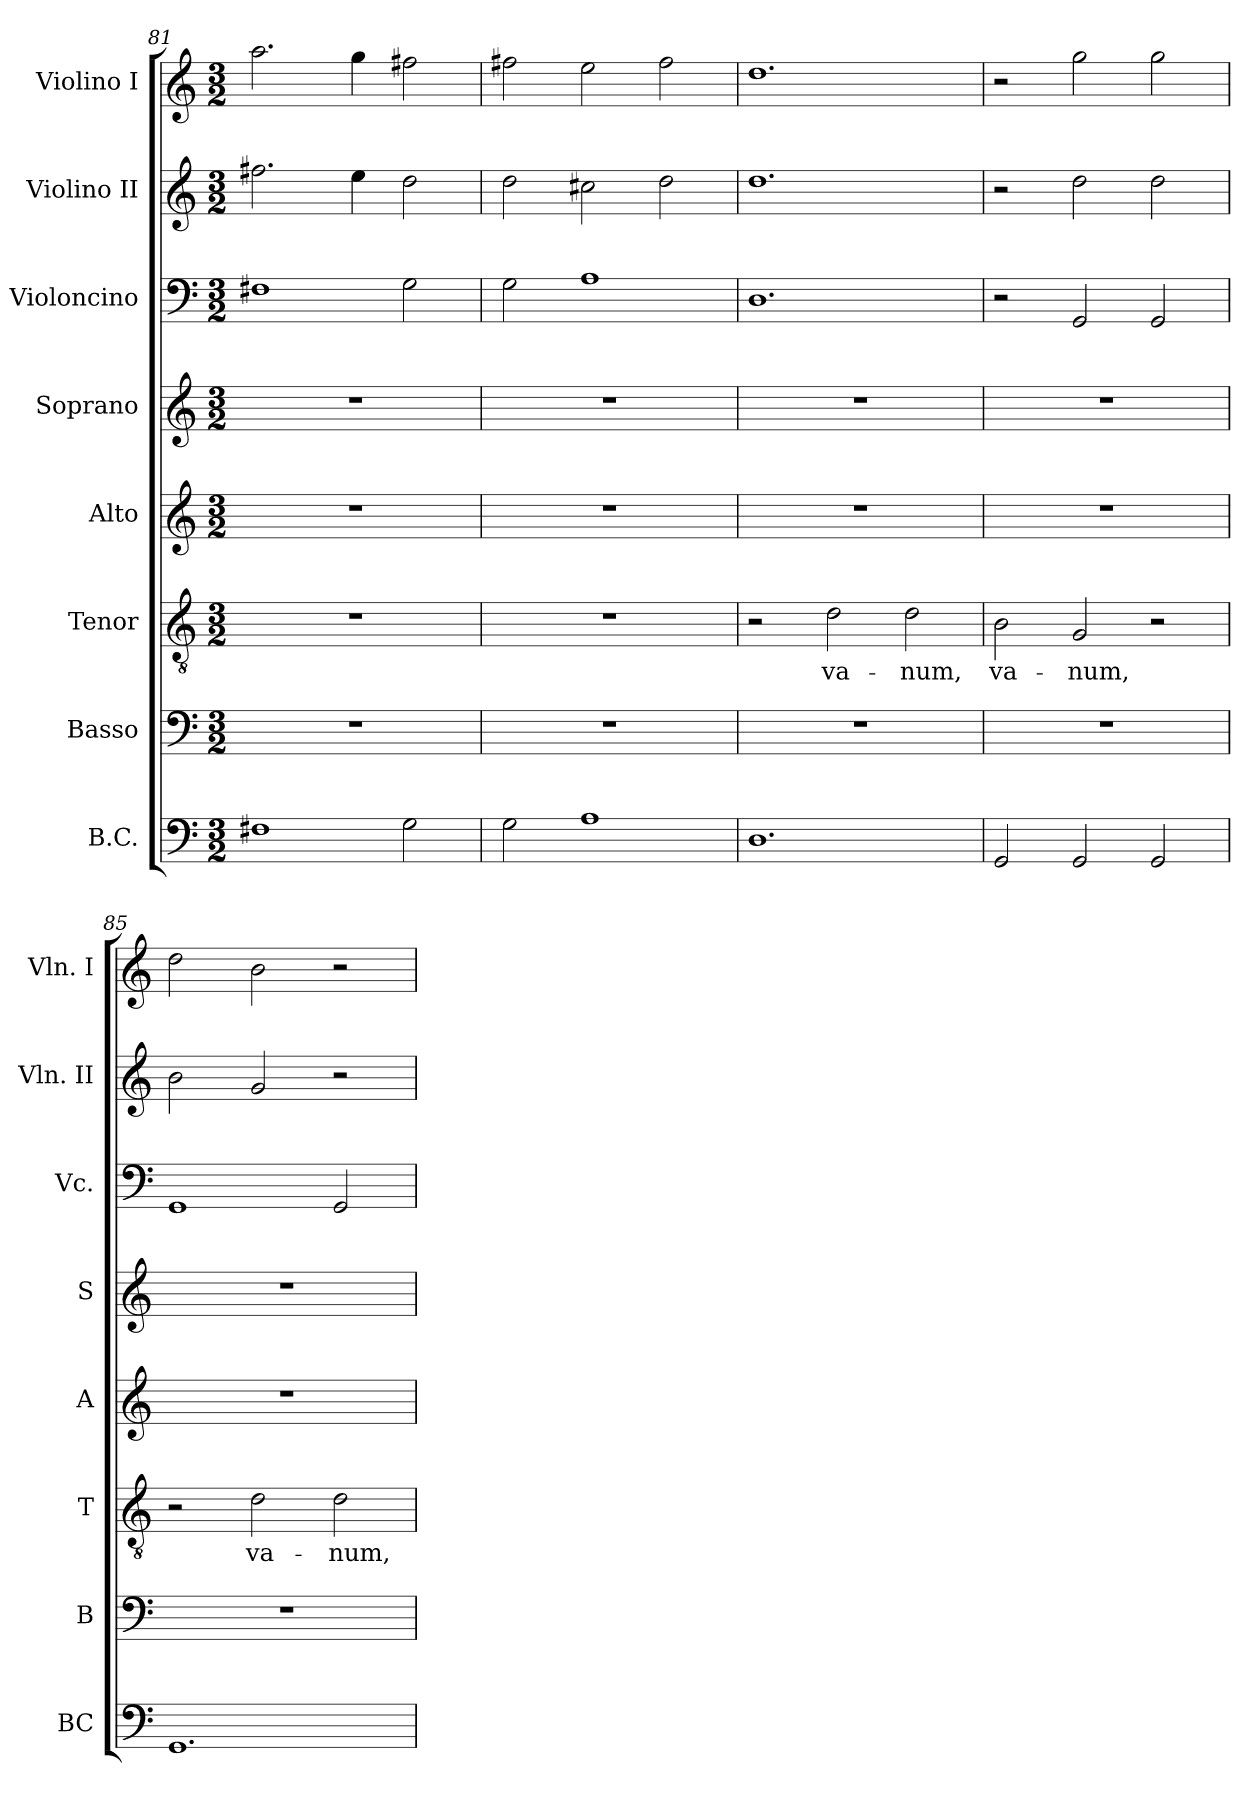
**kern	**kern	**kern	**text	**kern	**kern	**kern	**kern	**kern
*part8	*part7	*part6	*part6	*part5	*part4	*part3	*part2	*part1
*staff8	*staff7	*staff6	*staff6	*staff5	*staff4	*staff3	*staff2	*staff1
*I"B.C.	*I"Basso	*I"Tenor	*	*I"Alto	*I"Soprano	*I"Violoncino	*I"Violino II	*I"Violino I
*I'BC	*I'B	*I'T	*	*I'A	*I'S	*I'Vc.	*I'Vln. II	*I'Vln. I
*clefF4	*clefF4	*clefGv2	*	*clefG2	*clefG2	*clefF4	*clefG2	*clefG2
*k[]	*k[]	*k[]	*	*k[]	*k[]	*k[]	*k[]	*k[]
*C:	*C:	*C:	*	*C:	*C:	*C:	*C:	*C:
*M3/2	*M3/2	*M3/2	*	*M3/2	*M3/2	*M3/2	*M3/2	*M3/2
=81	=81	=81	=81	=81	=81	=81	=81	=81
1F#X	1.r	1.r	.	1.r	1.r	1F#X	2.ff#X\	2.aa\
.	.	.	.	.	.	.	4ee\	4gg\
2G\	.	.	.	.	.	2G\	2dd\	2ff#X\
=82	=82	=82	=82	=82	=82	=82	=82	=82
2G\	1.r	1.r	.	1.r	1.r	2G\	2dd\	2ff#X\
1A	.	.	.	.	.	1A	2cc#X\	2ee\
.	.	.	.	.	.	.	2dd\	2ff#\
=83	=83	=83	=83	=83	=83	=83	=83	=83
1.D	1.r	2r	.	1.r	1.r	1.D	1.dd	1.dd
!	!	!	!LO:LY:b	!	!	!	!	!
.	.	2d\	va-	.	.	.	.	.
!	!	!	!LO:LY:b	!	!	!	!	!
.	.	2d\	-num,	.	.	.	.	.
=84	=84	=84	=84	=84	=84	=84	=84	=84
!	!	!	!LO:LY:b	!	!	!	!	!
2GG/	1.r	2B\	va-	1.r	1.r	2r	2r	2r
!	!	!	!LO:LY:b	!	!	!	!	!
2GG/	.	2G/	-num,	.	.	2GG/	2dd\	2gg\
2GG/	.	2r	.	.	.	2GG/	2dd\	2gg\
=85	=85	=85	=85	=85	=85	=85	=85	=85
1.GG	1.r	2r	.	1.r	1.r	1GG	2b\	2dd\
!	!	!	!LO:LY:b	!	!	!	!	!
.	.	2d\	va-	.	.	.	2g/	2b\
!	!	!	!LO:LY:b	!	!	!	!	!
.	.	2d\	-num,	.	.	2GG/	2r	2r
=	=	=	=	=	=	=	=	=
*-	*-	*-	*-	*-	*-	*-	*-	*-
